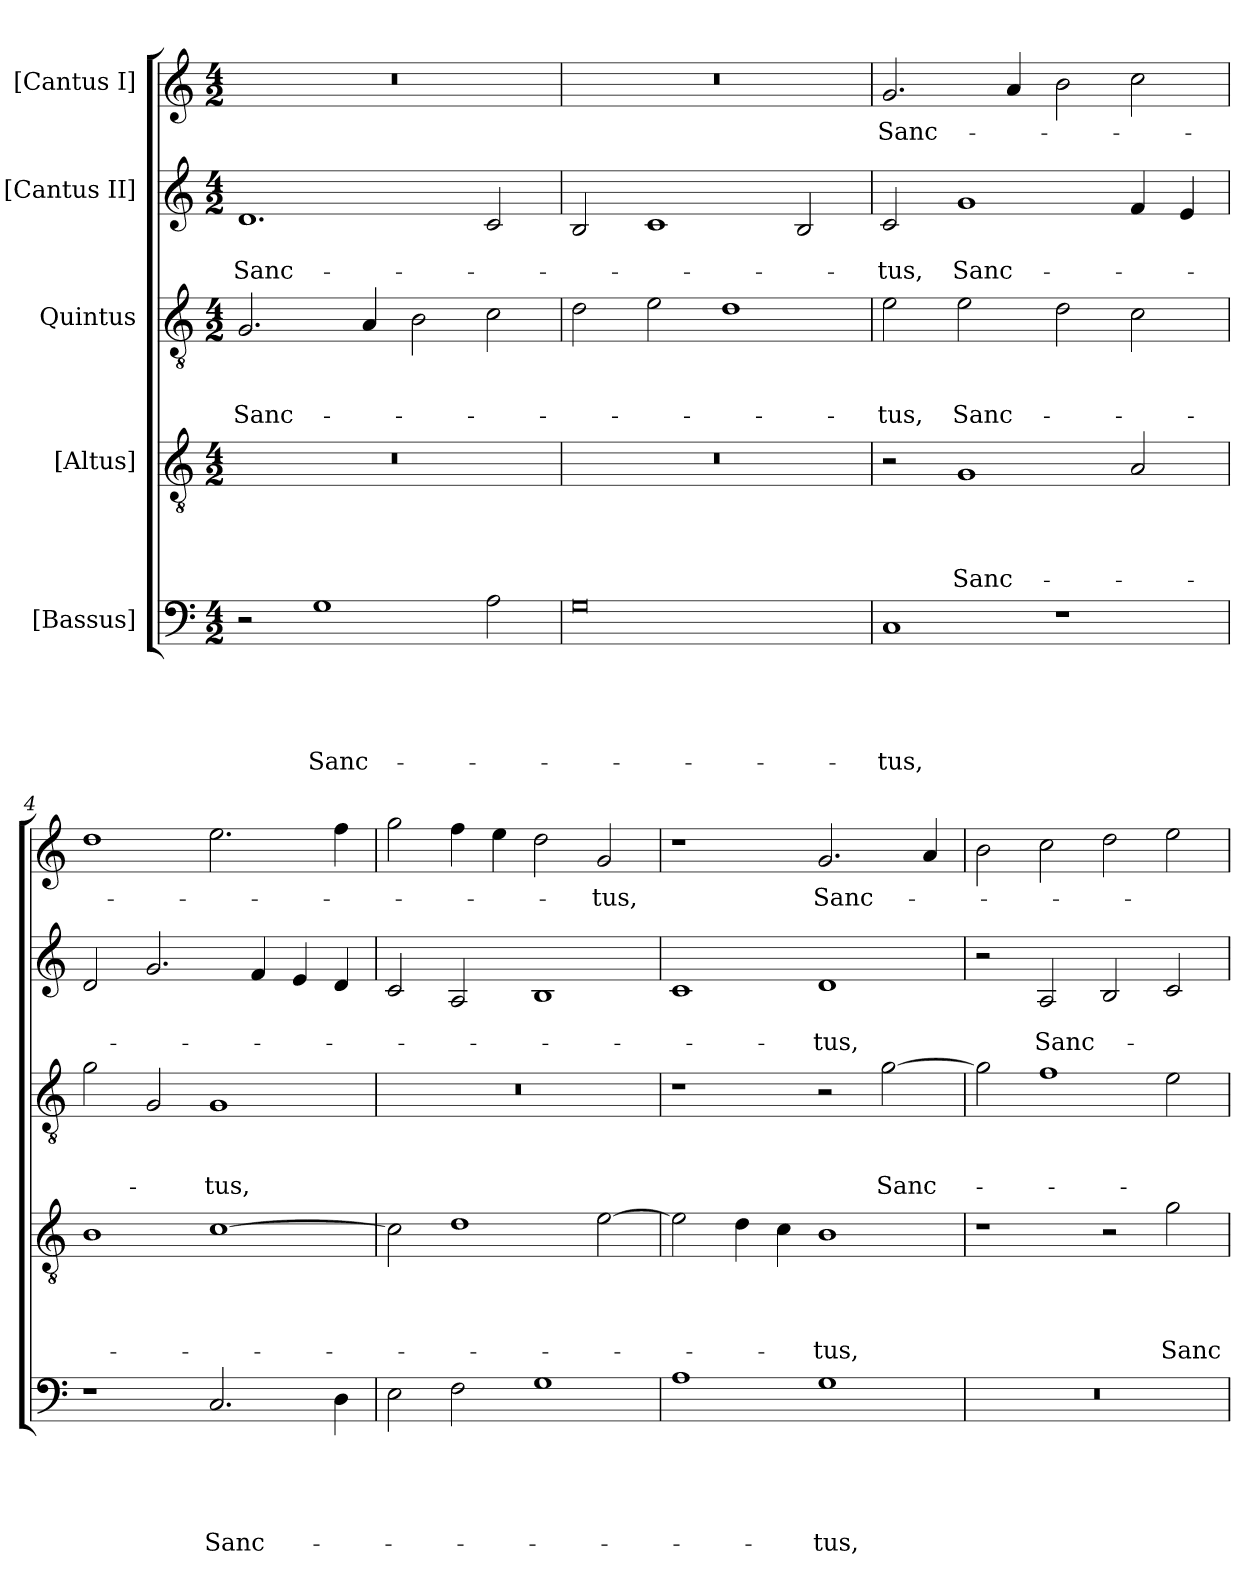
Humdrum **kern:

**kern	**text	**text	**text	**text	**text	**kern	**text	**text	**text	**text	**kern	**text	**text	**text	**kern	**text	**text	**kern	**text
*part5	*part5	*part5	*part5	*part5	*part5	*part4	*part4	*part4	*part4	*part4	*part3	*part3	*part3	*part3	*part2	*part2	*part2	*part1	*part1
*staff5	*staff5	*staff5	*staff5	*staff5	*staff5	*staff4	*staff4	*staff4	*staff4	*staff4	*staff3	*staff3	*staff3	*staff3	*staff2	*staff2	*staff2	*staff1	*staff1
*I"[Bassus]	*	*	*	*	*	*I"[Altus]	*	*	*	*	*I"Quintus	*	*	*	*I"[Cantus II]	*	*	*I"[Cantus I]	*
*clefF4	*	*	*	*	*	*clefGv2	*	*	*	*	*clefGv2	*	*	*	*clefG2	*	*	*clefG2	*
*k[]	*	*	*	*	*	*k[]	*	*	*	*	*k[]	*	*	*	*k[]	*	*	*k[]	*
*M4/2	*	*	*	*	*	*M4/2	*	*	*	*	*M4/2	*	*	*	*M4/2	*	*	*M4/2	*
=1	=1	=1	=1	=1	=1	=1	=1	=1	=1	=1	=1	=1	=1	=1	=1	=1	=1	=1	=1
2r	.	.	.	.	.	0r	.	.	.	.	2.G/	.	.	Sanc-	1.d/	.	Sanc-	0r	.
1G\	.	.	.	.	Sanc-	.	.	.	.	.	.	.	.	.	.	.	.	.	.
.	.	.	.	.	.	.	.	.	.	.	4A/	.	.	.	.	.	.	.	.
.	.	.	.	.	.	.	.	.	.	.	2B\	.	.	.	.	.	.	.	.
2A\	.	.	.	.	.	.	.	.	.	.	2c\	.	.	.	2c/	.	.	.	.
=2	=2	=2	=2	=2	=2	=2	=2	=2	=2	=2	=2	=2	=2	=2	=2	=2	=2	=2	=2
0G\	.	.	.	.	.	0r	.	.	.	.	2d\	.	.	.	2B/	.	.	0r	.
.	.	.	.	.	.	.	.	.	.	.	2e\	.	.	.	1c/	.	.	.	.
.	.	.	.	.	.	.	.	.	.	.	1d\	.	.	.	.	.	.	.	.
.	.	.	.	.	.	.	.	.	.	.	.	.	.	.	2B/	.	.	.	.
=3	=3	=3	=3	=3	=3	=3	=3	=3	=3	=3	=3	=3	=3	=3	=3	=3	=3	=3	=3
1C/	.	.	.	.	-tus,	2r	.	.	.	.	2e\	.	.	-tus,	2c/	.	-tus,	2.g/	Sanc-
.	.	.	.	.	.	1G/	.	.	.	Sanc-	2e\	.	.	Sanc-	1g/	.	Sanc-	.	.
.	.	.	.	.	.	.	.	.	.	.	.	.	.	.	.	.	.	4a/	.
1r	.	.	.	.	.	.	.	.	.	.	2d\	.	.	.	.	.	.	2b\	.
.	.	.	.	.	.	2A/	.	.	.	.	2c\	.	.	.	4f/	.	.	2cc\	.
.	.	.	.	.	.	.	.	.	.	.	.	.	.	.	4e/	.	.	.	.
=4	=4	=4	=4	=4	=4	=4	=4	=4	=4	=4	=4	=4	=4	=4	=4	=4	=4	=4	=4
1r	.	.	.	.	.	1B\	.	.	.	.	2g\	.	.	.	2d/	.	.	1dd\	.
.	.	.	.	.	.	.	.	.	.	.	2G/	.	.	.	2.g/	.	.	.	.
2.C/	.	.	.	.	Sanc-	[1c\	.	.	.	.	1G/	.	.	-tus,	.	.	.	2.ee\	.
.	.	.	.	.	.	.	.	.	.	.	.	.	.	.	4f/	.	.	.	.
.	.	.	.	.	.	.	.	.	.	.	.	.	.	.	4e/	.	.	.	.
4D\	.	.	.	.	.	.	.	.	.	.	.	.	.	.	4d/	.	.	4ff\	.
=5	=5	=5	=5	=5	=5	=5	=5	=5	=5	=5	=5	=5	=5	=5	=5	=5	=5	=5	=5
2E\	.	.	.	.	.	2c\]	.	.	.	.	0r	.	.	.	2c/	.	.	2gg\	.
2F\	.	.	.	.	.	1d\	.	.	.	.	.	.	.	.	2A/	.	.	4ff\	.
.	.	.	.	.	.	.	.	.	.	.	.	.	.	.	.	.	.	4ee\	.
1G\	.	.	.	.	.	.	.	.	.	.	.	.	.	.	1B/	.	.	2dd\	.
.	.	.	.	.	.	[2e\	.	.	.	.	.	.	.	.	.	.	.	2g/	-tus,
=6	=6	=6	=6	=6	=6	=6	=6	=6	=6	=6	=6	=6	=6	=6	=6	=6	=6	=6	=6
1A\	.	.	.	.	.	2e\]	.	.	.	.	1r	.	.	.	1c/	.	.	1r	.
.	.	.	.	.	.	4d\	.	.	.	.	.	.	.	.	.	.	.	.	.
.	.	.	.	.	.	4c\	.	.	.	.	.	.	.	.	.	.	.	.	.
1G\	.	.	.	.	-tus,	1B\	.	.	.	-tus,	2r	.	.	.	1d/	.	-tus,	2.g/	Sanc-
.	.	.	.	.	.	.	.	.	.	.	[2g\	.	.	Sanc-	.	.	.	.	.
.	.	.	.	.	.	.	.	.	.	.	.	.	.	.	.	.	.	4a/	.
=7	=7	=7	=7	=7	=7	=7	=7	=7	=7	=7	=7	=7	=7	=7	=7	=7	=7	=7	=7
0r	.	.	.	.	.	1r	.	.	.	.	2g\]	.	.	.	2r	.	.	2b\	.
.	.	.	.	.	.	.	.	.	.	.	1f\	.	.	.	2A/	.	Sanc-	2cc\	.
.	.	.	.	.	.	2r	.	.	.	.	.	.	.	.	2B/	.	.	2dd\	.
.	.	.	.	.	.	2g\	.	.	.	Sanc-	2e\	.	.	.	2c/	.	.	2ee\	.
=	=	=	=	=	=	=	=	=	=	=	=	=	=	=	=	=	=	=	=
*-	*-	*-	*-	*-	*-	*-	*-	*-	*-	*-	*-	*-	*-	*-	*-	*-	*-	*-	*-
